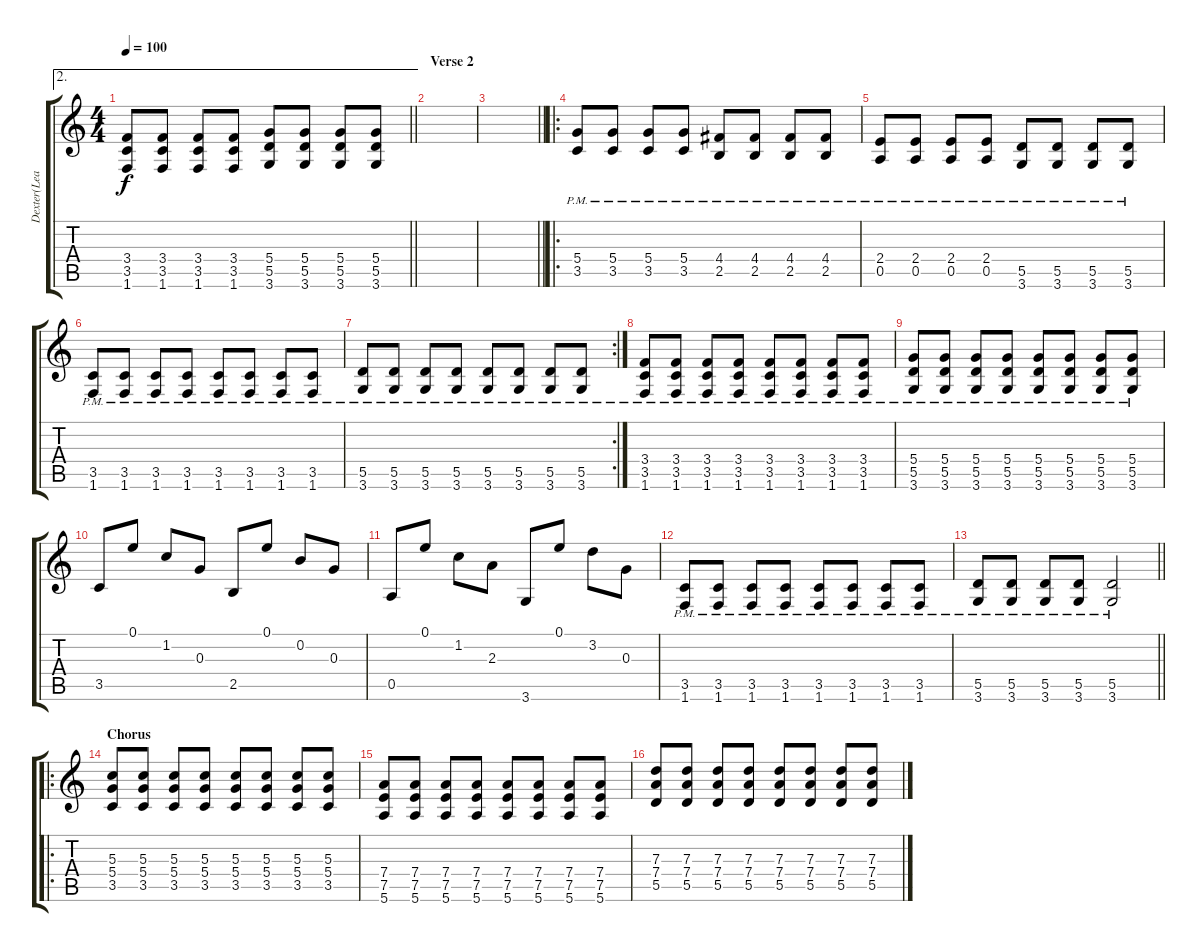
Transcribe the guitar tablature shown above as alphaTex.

\track ("Dexter(Lead/Rhythm)" "Dexter(Lea") {instrument distortionguitar}
\staff {score tabs}
\tuning (E4 B3 G3 D3 A2 E2) {hide}
\ae 2
\ts (4 4)
\tempo 100
\clef g2
\barLineRight lightlight
\ks c
(3.4 3.5 1.6).8{dy f} (3.4 3.5 1.6).8 (3.4 3.5 1.6).8 (3.4 3.5 1.6).8 (5.4 5.5 3.6).8 (5.4 5.5 3.6).8 (5.4 5.5 3.6).8 (5.4 5.5 3.6).8 |
\section ("" "Verse 2")
|
\barLineRight lightlight
|
\ro
(5.4{pm} 3.5{pm}).8 (5.4{pm} 3.5{pm}).8 (5.4{pm} 3.5{pm}).8 (5.4{pm} 3.5{pm}).8 (4.4{pm} 2.5{pm}).8 (4.4{pm} 2.5{pm}).8 (4.4{pm} 2.5{pm}).8 (4.4{pm} 2.5{pm}).8 |
(2.4{pm} 0.5{pm}).8 (2.4{pm} 0.5{pm}).8 (2.4{pm} 0.5{pm}).8 (2.4{pm} 0.5{pm}).8 (5.5{pm} 3.6{pm}).8 (5.5{pm} 3.6{pm}).8 (5.5{pm} 3.6{pm}).8 (5.5{pm} 3.6{pm}).8 |
(3.5{pm} 1.6{pm}).8 (3.5{pm} 1.6{pm}).8 (3.5{pm} 1.6{pm}).8 (3.5{pm} 1.6{pm}).8 (3.5{pm} 1.6{pm}).8 (3.5{pm} 1.6{pm}).8 (3.5{pm} 1.6{pm}).8 (3.5{pm} 1.6{pm}).8 |
\rc 2
(5.5{pm} 3.6{pm}).8 (5.5{pm} 3.6{pm}).8 (5.5{pm} 3.6{pm}).8 (5.5{pm} 3.6{pm}).8 (5.5{pm} 3.6{pm}).8 (5.5{pm} 3.6{pm}).8 (5.5{pm} 3.6{pm}).8 (5.5{pm} 3.6{pm}).8 |
(3.4{pm} 3.5{pm} 1.6{pm}).8 (3.4{pm} 3.5{pm} 1.6{pm}).8 (3.4{pm} 3.5{pm} 1.6{pm}).8 (3.4{pm} 3.5{pm} 1.6{pm}).8 (3.4{pm} 3.5{pm} 1.6{pm}).8 (3.4{pm} 3.5{pm} 1.6{pm}).8 (3.4{pm} 3.5{pm} 1.6{pm}).8 (3.4{pm} 3.5{pm} 1.6{pm}).8 |
(5.4{pm} 5.5{pm} 3.6{pm}).8 (5.4{pm} 5.5{pm} 3.6{pm}).8 (5.4{pm} 5.5{pm} 3.6{pm}).8 (5.4{pm} 5.5{pm} 3.6{pm}).8 (5.4{pm} 5.5{pm} 3.6{pm}).8 (5.4{pm} 5.5{pm} 3.6{pm}).8 (5.4{pm} 5.5{pm} 3.6{pm}).8 (5.4{pm} 5.5{pm} 3.6{pm}).8 |
3.5.8 0.1.8 1.2.8 0.3.8 2.5.8 0.1.8 0.2.8 0.3.8 |
0.5.8 0.1.8 1.2.8 2.3.8 3.6.8 0.1.8 3.2.8 0.3.8 |
(3.5{pm} 1.6{pm}).8 (3.5{pm} 1.6{pm}).8 (3.5{pm} 1.6{pm}).8 (3.5{pm} 1.6{pm}).8 (3.5{pm} 1.6{pm}).8 (3.5{pm} 1.6{pm}).8 (3.5{pm} 1.6{pm}).8 (3.5{pm} 1.6{pm}).8 |
\barLineRight lightlight
(5.5{pm} 3.6{pm}).8 (5.5{pm} 3.6{pm}).8 (5.5{pm} 3.6{pm}).8 (5.5{pm} 3.6{pm}).8 (5.5{pm} 3.6).2 |
\ro
\section ("" "Chorus")
(5.3 5.4 3.5).8 (5.3 5.4 3.5).8 (5.3 5.4 3.5).8 (5.3 5.4 3.5).8 (5.3 5.4 3.5).8 (5.3 5.4 3.5).8 (5.3 5.4 3.5).8 (5.3 5.4 3.5).8 |
(7.4 7.5 5.6).8 (7.4 7.5 5.6).8 (7.4 7.5 5.6).8 (7.4 7.5 5.6).8 (7.4 7.5 5.6).8 (7.4 7.5 5.6).8 (7.4 7.5 5.6).8 (7.4 7.5 5.6).8 |
(7.3 7.4 5.5).8 (7.3 7.4 5.5).8 (7.3 7.4 5.5).8 (7.3 7.4 5.5).8 (7.3 7.4 5.5).8 (7.3 7.4 5.5).8 (7.3 7.4 5.5).8 (7.3 7.4 5.5).8
